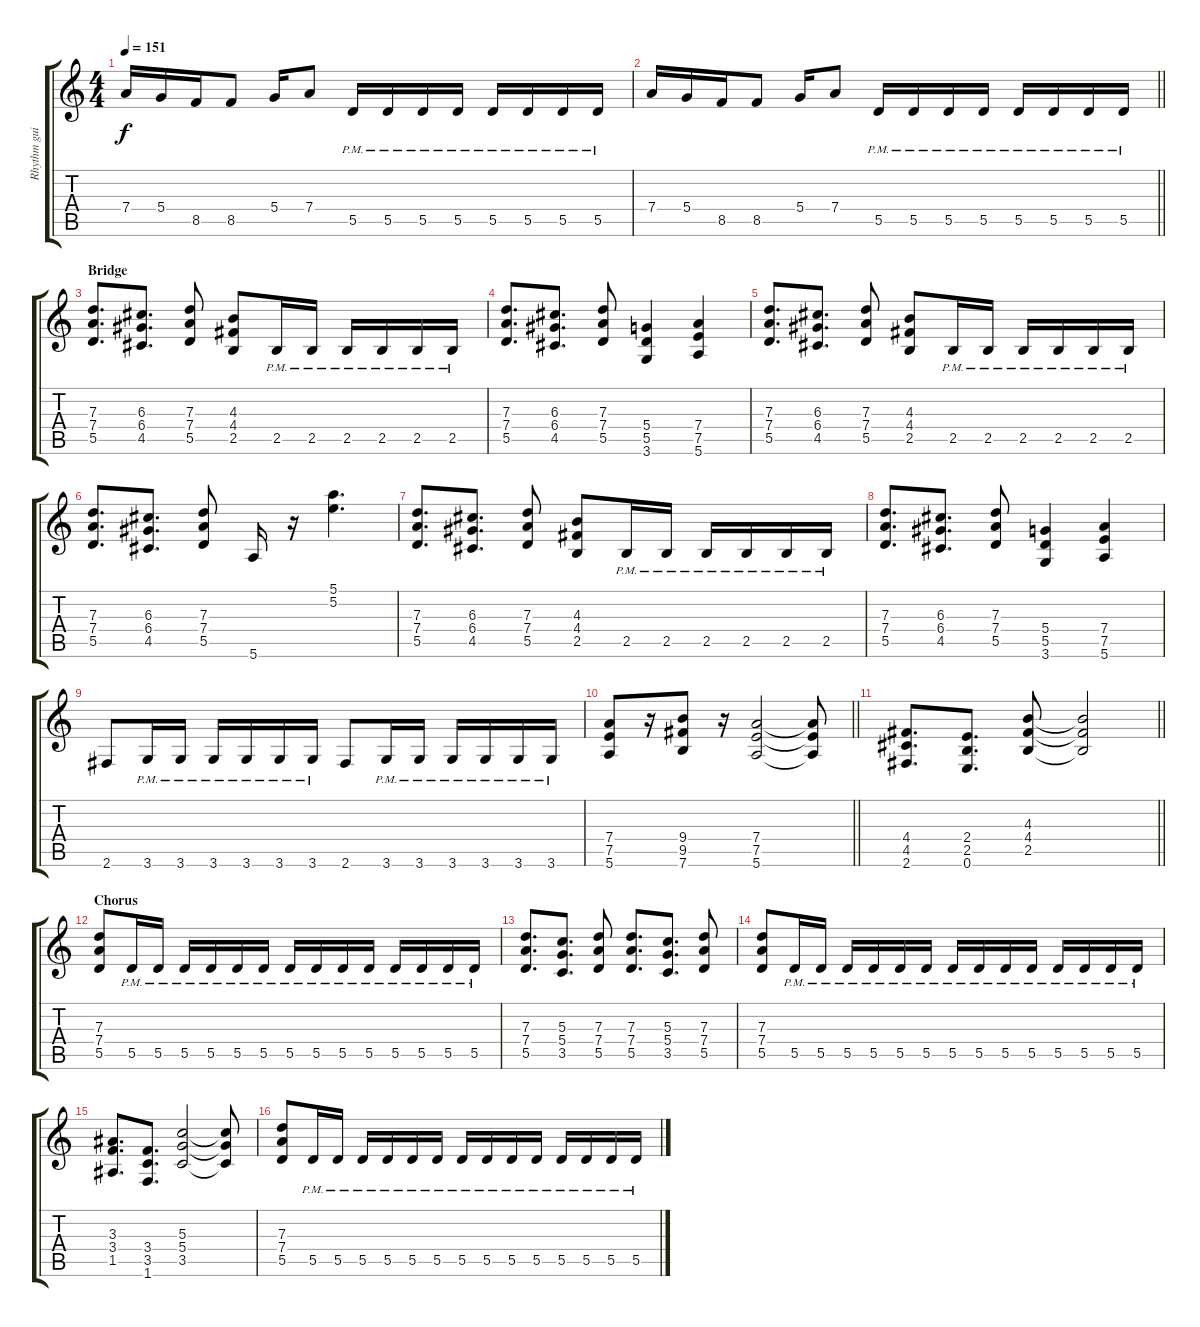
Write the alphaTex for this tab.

\track ("Rhythm guitar" "Rhythm gui") {instrument distortionguitar}
\staff {score tabs}
\tuning (E4 B3 G3 D3 A2 E2) {hide}
\ts (4 4)
\tempo 151
\clef g2
\ks c
7.4.16{dy f} 5.4.16 8.5.16 8.5.8 5.4.16 7.4.8 5.5{pm}.16 5.5{pm}.16 5.5{pm}.16 5.5{pm}.16 5.5{pm}.16 5.5{pm}.16 5.5{pm}.16 5.5{pm}.16 |
\barLineRight lightlight
7.4.16 5.4.16 8.5.16 8.5.8 5.4.16 7.4.8 5.5{pm}.16 5.5{pm}.16 5.5{pm}.16 5.5{pm}.16 5.5{pm}.16 5.5{pm}.16 5.5{pm}.16 5.5{pm}.16 |
\section ("" "Bridge")
(7.3 7.4 5.5).8{d} (6.3 6.4 4.5).8{d} (7.3 7.4 5.5).8 (4.3 4.4 2.5).8 2.5{pm}.16 2.5{pm}.16 2.5{pm}.16 2.5{pm}.16 2.5{pm}.16 2.5{pm}.16 |
(7.3 7.4 5.5).8{d} (6.3 6.4 4.5).8{d} (7.3 7.4 5.5).8 (5.4 5.5 3.6).4 (7.4 7.5 5.6).4 |
(7.3 7.4 5.5).8{d} (6.3 6.4 4.5).8{d} (7.3 7.4 5.5).8 (4.3 4.4 2.5).8 2.5{pm}.16 2.5{pm}.16 2.5{pm}.16 2.5{pm}.16 2.5{pm}.16 2.5{pm}.16 |
(7.3 7.4 5.5).8{d} (6.3 6.4 4.5).8{d} (7.3 7.4 5.5).8 5.6.16 r.16 (5.1 5.2).4{d} |
(7.3 7.4 5.5).8{d} (6.3 6.4 4.5).8{d} (7.3 7.4 5.5).8 (4.3 4.4 2.5).8 2.5{pm}.16 2.5{pm}.16 2.5{pm}.16 2.5{pm}.16 2.5{pm}.16 2.5{pm}.16 |
(7.3 7.4 5.5).8{d} (6.3 6.4 4.5).8{d} (7.3 7.4 5.5).8 (5.4 5.5 3.6).4 (7.4 7.5 5.6).4 |
2.6.8 3.6{pm}.16 3.6{pm}.16 3.6{pm}.16 3.6{pm}.16 3.6{pm}.16 3.6{pm}.16 2.6.8 3.6{pm}.16 3.6{pm}.16 3.6{pm}.16 3.6{pm}.16 3.6{pm}.16 3.6{pm}.16 |
\barLineRight lightlight
(7.4 7.5 5.6).8 r.16 (9.4 9.5 7.6).8 r.16 (7.4 7.5 5.6).2 (7.4{t} 7.5{t} 5.6{t}).8 |
\barLineRight lightlight
(4.4 4.5 2.6).8{d} (2.4 2.5 0.6).8{d} (4.3 4.4 2.5).8 (4.3{t} 4.4{t} 2.5{t}).2 |
\section ("" "Chorus")
(7.3 7.4 5.5).8 5.5{pm}.16 5.5{pm}.16 5.5{pm}.16 5.5{pm}.16 5.5{pm}.16 5.5{pm}.16 5.5{pm}.16 5.5{pm}.16 5.5{pm}.16 5.5{pm}.16 5.5{pm}.16 5.5{pm}.16 5.5{pm}.16 5.5{pm}.16 |
(7.3 7.4 5.5).8{d} (5.3 5.4 3.5).8{d} (7.3 7.4 5.5).8 (7.3 7.4 5.5).8{d} (5.3 5.4 3.5).8{d} (7.3 7.4 5.5).8 |
(7.3 7.4 5.5).8 5.5{pm}.16 5.5{pm}.16 5.5{pm}.16 5.5{pm}.16 5.5{pm}.16 5.5{pm}.16 5.5{pm}.16 5.5{pm}.16 5.5{pm}.16 5.5{pm}.16 5.5{pm}.16 5.5{pm}.16 5.5{pm}.16 5.5{pm}.16 |
(3.3 3.4 1.5).8{d} (3.4 3.5 1.6).8{d} (5.3 5.4 3.5).2 (5.3{t} 5.4{t} 3.5{t}).8 |
(7.3 7.4 5.5).8 5.5{pm}.16 5.5{pm}.16 5.5{pm}.16 5.5{pm}.16 5.5{pm}.16 5.5{pm}.16 5.5{pm}.16 5.5{pm}.16 5.5{pm}.16 5.5{pm}.16 5.5{pm}.16 5.5{pm}.16 5.5{pm}.16 5.5{pm}.16
